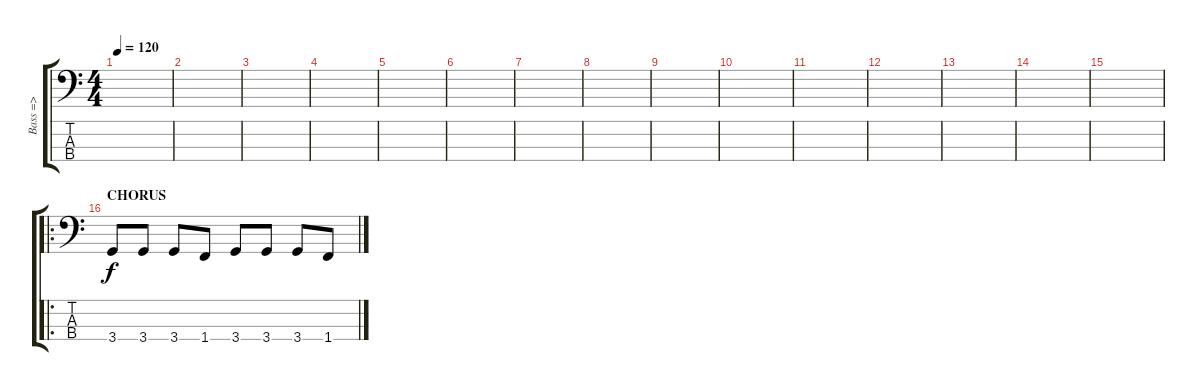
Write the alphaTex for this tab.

\track ("Bass =>" "Bass =>") {instrument electricbassfinger}
\staff {score tabs}
\tuning (G2 D2 A1 E1) {hide}
\ts (4 4)
\tempo 120
\clef f4
\ks c
|
|
|
|
|
|
|
|
|
|
|
|
|
|
|
\ro
\section ("" "CHORUS")
3.4.8 3.4.8 3.4.8 1.4.8 3.4.8 3.4.8 3.4.8 1.4.8
